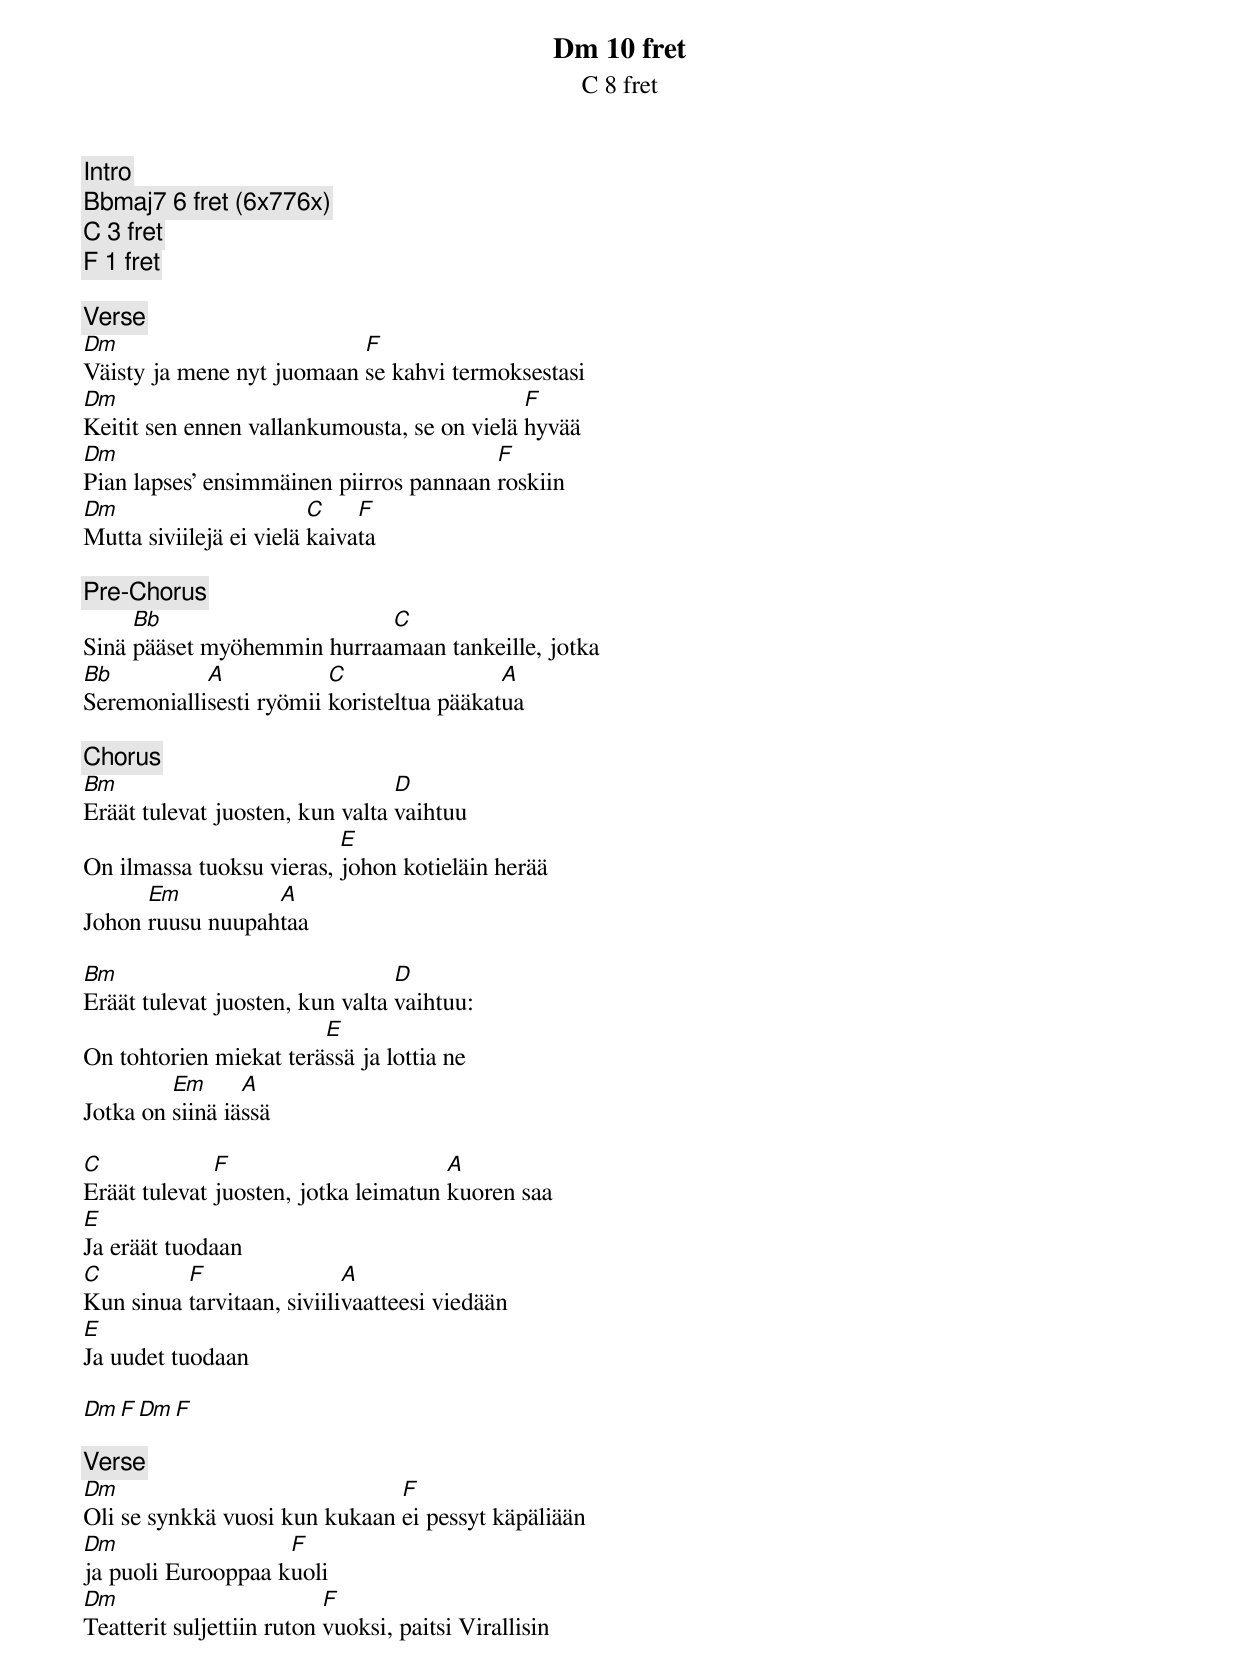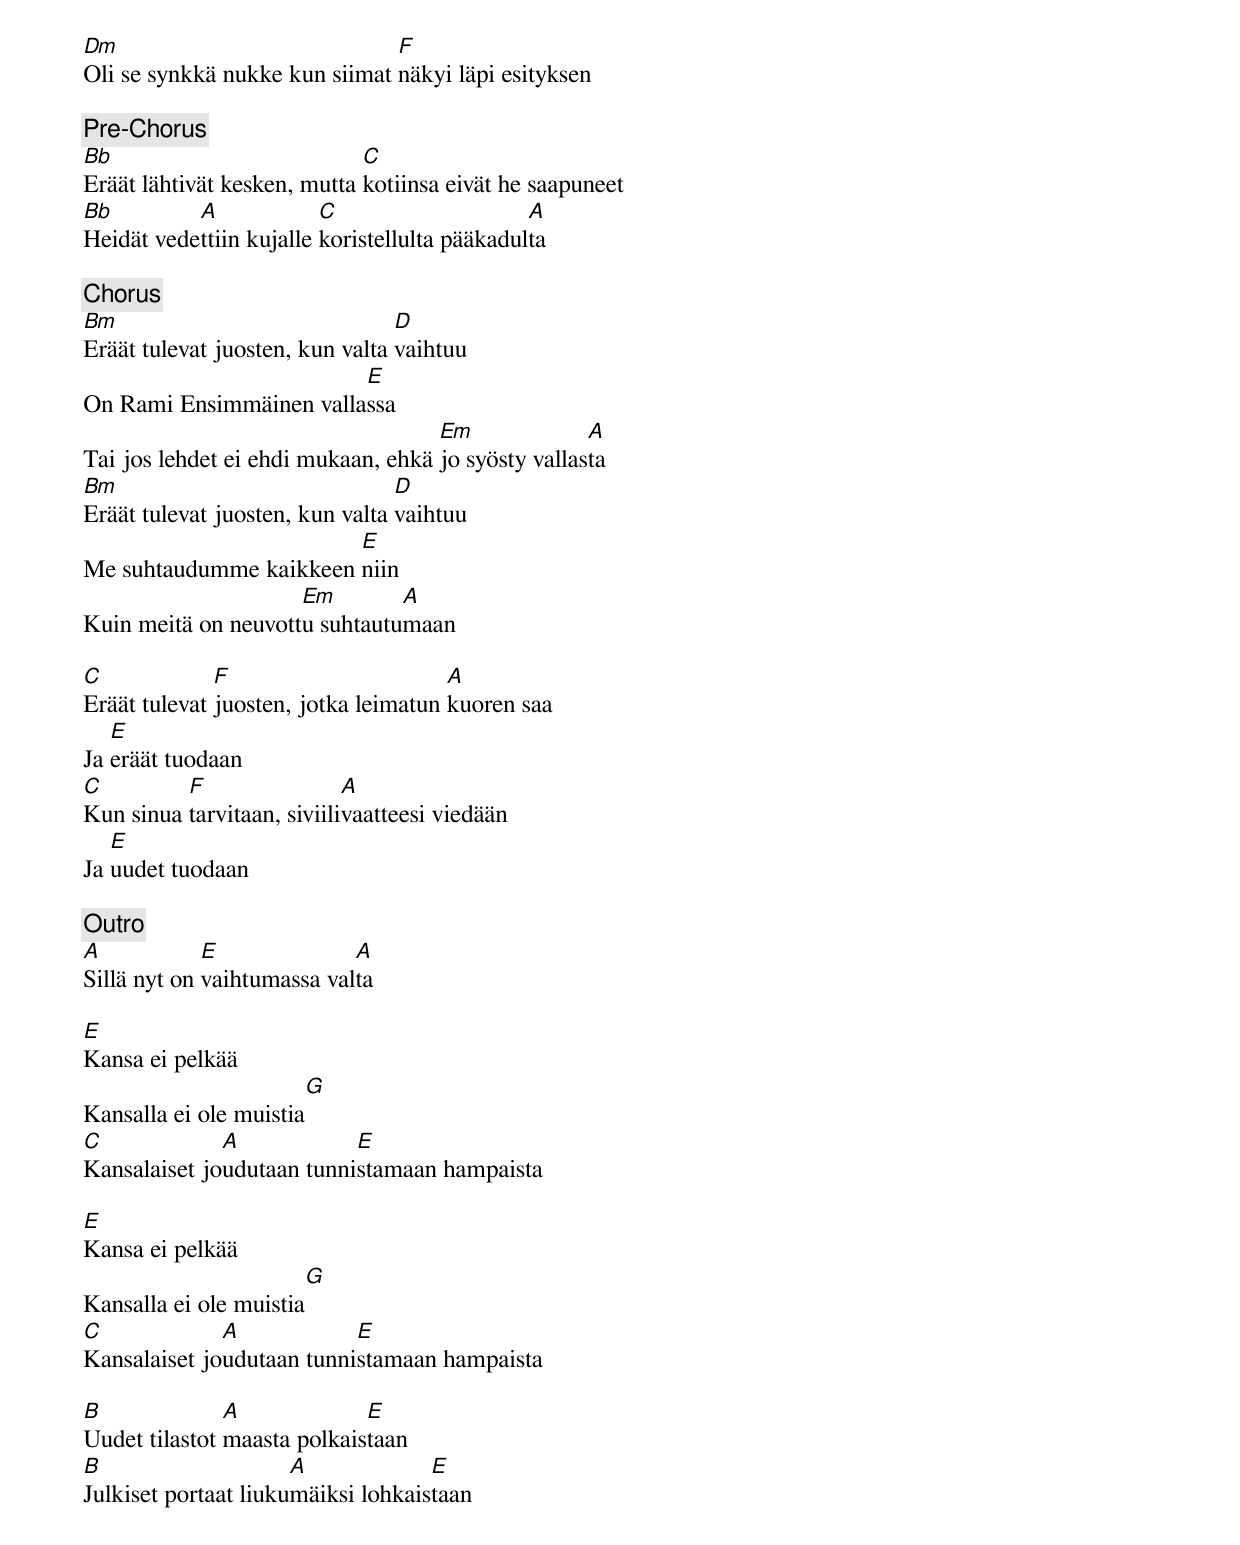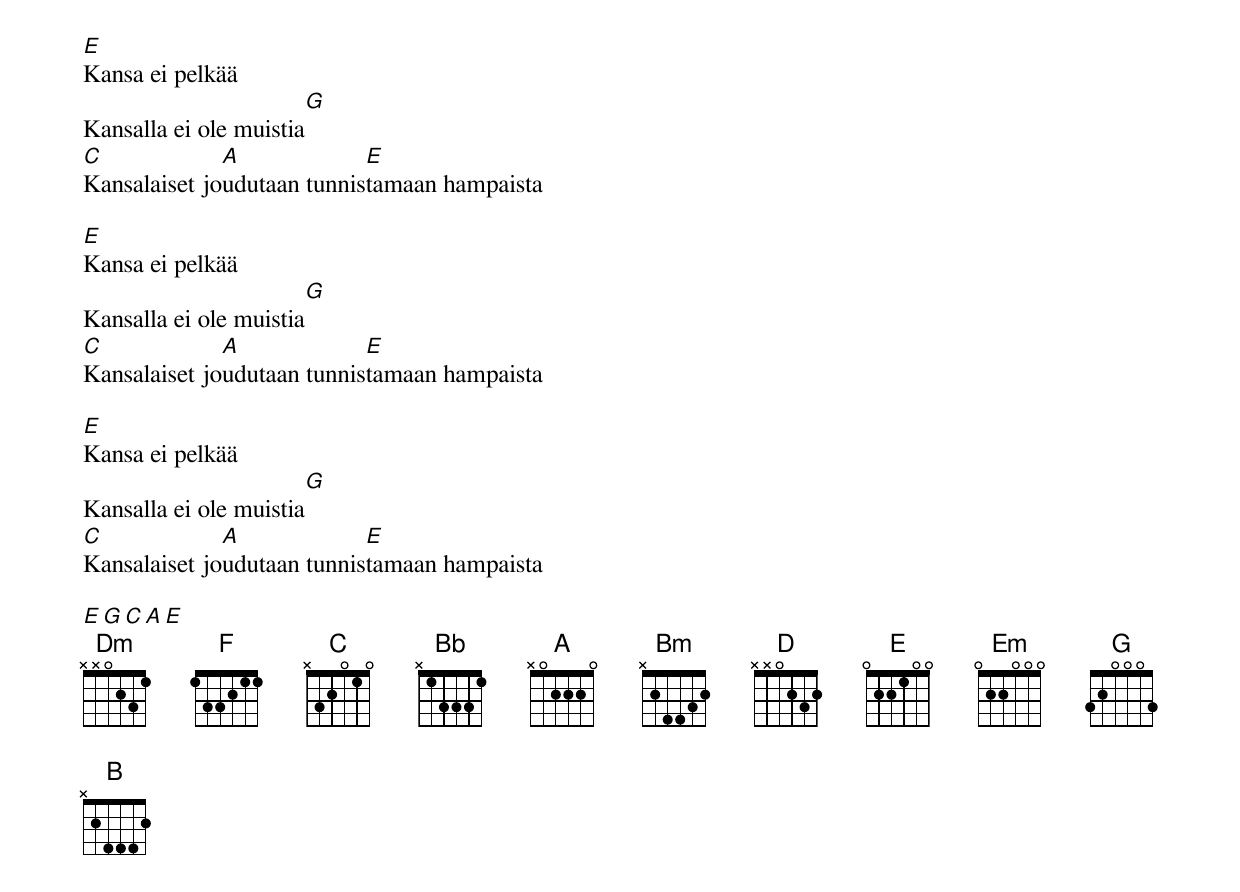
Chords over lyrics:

[Intro]
Dm 10 fret
C 8 fret
Bbmaj7 6 fret (6x776x)
C 3 fret
F 1 fret

[Verse]
Dm                         F
Väisty ja mene nyt juomaan se kahvi termoksestasi
Dm                                           F
Keitit sen ennen vallankumousta, se on vielä hyvää
Dm                                       F
Pian lapses' ensimmäinen piirros pannaan roskiin
Dm                       C    F
Mutta siviilejä ei vielä kaivata

[Pre-Chorus]
     Bb                     C
Sinä pääset myöhemmin hurraamaan tankeille, jotka
Bb          A            C                 A
Seremoniallisesti ryömii koristeltua pääkatua

[Chorus]
Bm                               D
Eräät tulevat juosten, kun valta vaihtuu
                          E
On ilmassa tuoksu vieras, johon kotieläin herää
      Em          A
Johon ruusu nuupahtaa

Bm                               D
Eräät tulevat juosten, kun valta vaihtuu:
                        E
On tohtorien miekat terässä ja lottia ne
         Em      A
Jotka on siinä iässä

C             F                       A
Eräät tulevat juosten, jotka leimatun kuoren saa
E
Ja eräät tuodaan
C         F                 A
Kun sinua tarvitaan, siviilivaatteesi viedään
E
Ja uudet tuodaan

Dm F Dm F

[Verse]
Dm                             F
Oli se synkkä vuosi kun kukaan ei pessyt käpäliään
Dm                  F
ja puoli Eurooppaa kuoli
Dm                         F
Teatterit suljettiin ruton vuoksi, paitsi Virallisin
Dm                             F
Oli se synkkä nukke kun siimat näkyi läpi esityksen

[Pre-Chorus]
Bb                           C
Eräät lähtivät kesken, mutta kotiinsa eivät he saapuneet
Bb         A             C                     A
Heidät vedettiin kujalle koristellulta pääkadulta

[Chorus]
Bm                               D
Eräät tulevat juosten, kun valta vaihtuu
                         E
On Rami Ensimmäinen vallassa
                                    Em              A
Tai jos lehdet ei ehdi mukaan, ehkä jo syösty vallasta
Bm                               D
Eräät tulevat juosten, kun valta vaihtuu
                        E
Me suhtaudumme kaikkeen niin
                     Em        A
Kuin meitä on neuvottu suhtautumaan

C             F                       A
Eräät tulevat juosten, jotka leimatun kuoren saa
   E
Ja eräät tuodaan
C         F                 A
Kun sinua tarvitaan, siviilivaatteesi viedään
   E
Ja uudet tuodaan

[Outro]
A            E              A
Sillä nyt on vaihtumassa valta

E
Kansa ei pelkää
                       G
Kansalla ei ole muistia
C             A            E
Kansalaiset joudutaan tunnistamaan hampaista

E
Kansa ei pelkää
                       G
Kansalla ei ole muistia
C             A            E
Kansalaiset joudutaan tunnistamaan hampaista

B              A             E
Uudet tilastot maasta polkaistaan
B                     A             E
Julkiset portaat liukumäiksi lohkaistaan

E
Kansa ei pelkää
                       G
Kansalla ei ole muistia
C             A             E
Kansalaiset joudutaan tunnistamaan hampaista

E
Kansa ei pelkää
                       G
Kansalla ei ole muistia
C             A             E
Kansalaiset joudutaan tunnistamaan hampaista

E
Kansa ei pelkää
                       G
Kansalla ei ole muistia
C             A             E
Kansalaiset joudutaan tunnistamaan hampaista

E G C A E
